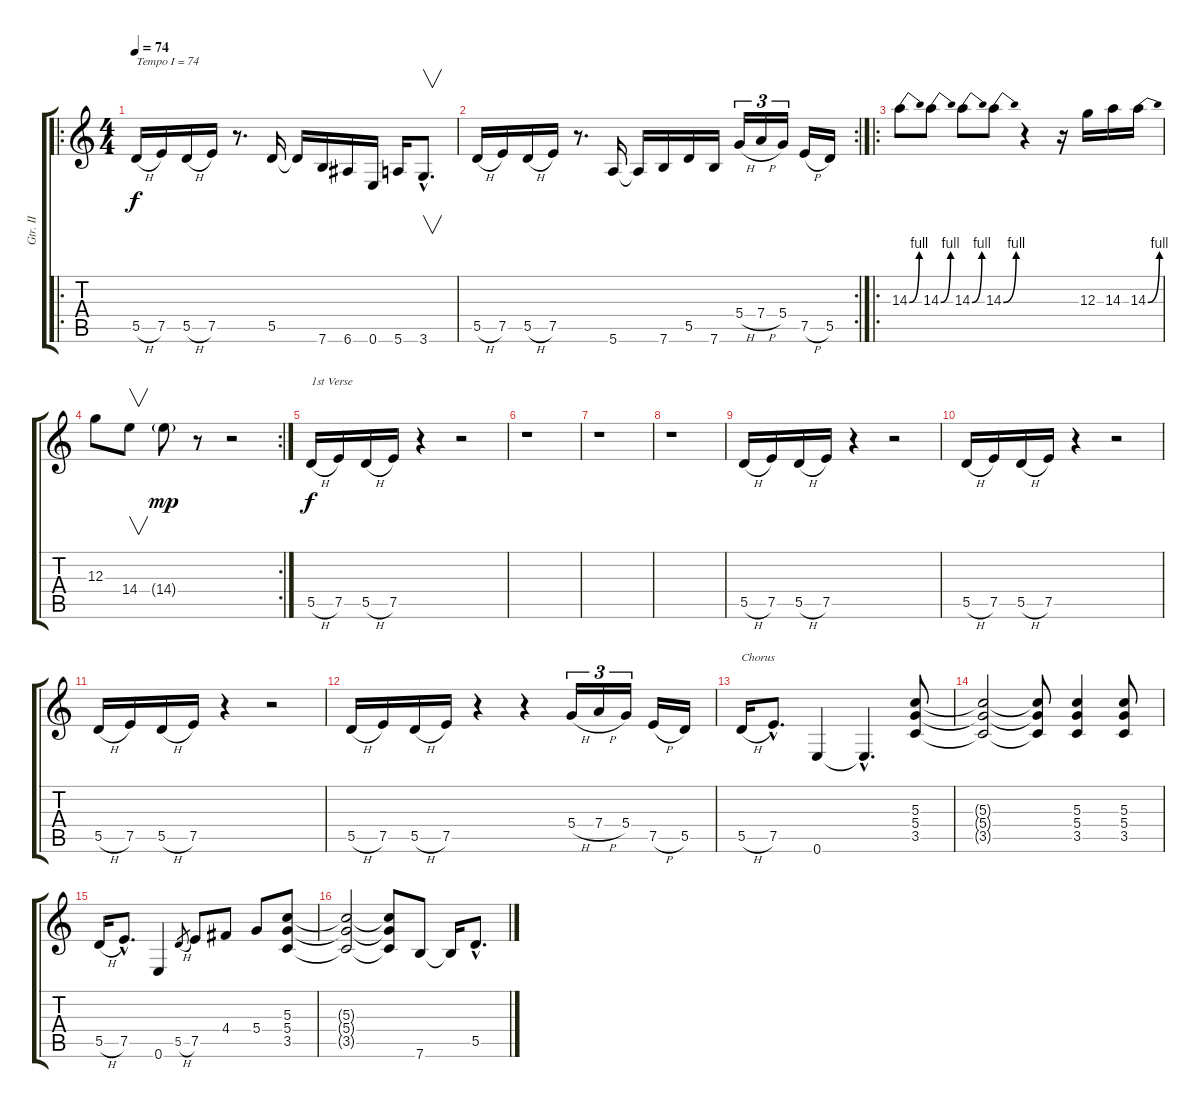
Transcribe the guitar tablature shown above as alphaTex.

\track ("Gtr. II" "Gtr. II") {instrument distortionguitar}
\staff {score tabs}
\tuning (E4 B3 G3 D3 A2 E2) {hide}
\ro
\ts (4 4)
\tempo 74
\clef g2
\ks c
5.5{h}.16{txt "Tempo I = 74" dy f instrument distortionguitar} 7.5.16 5.5{h}.16 7.5.16 r.8{d} 5.5.16 5.5{t}.16 7.6.16 6.6.16 0.6.16 5.6.16 3.6{hac}.8{v d} |
\rc 2
5.5{h}.16 7.5.16 5.5{h}.16 7.5.16 r.8{d} 5.6.16 5.6{t}.16 7.6.16 5.5.16 7.6.16 5.4{h}.16{tu (3 2)} 7.4{h}.16{tu (3 2)} 5.4.16{tu (3 2)} 7.5{h}.16 5.5.16 |
\ro
14.3{be (bend 0 0 60 4)}.8 14.3{be (bend 0 0 60 4)}.8 14.3{be (bend 0 0 60 4)}.8 14.3{be (bend 0 0 60 4)}.8 r.4 r.16 12.3.16 14.3.16 14.3{be (bend 0 0 60 4)}.16 |
\rc 2
12.3.8 14.4.8{v} 14.4{g}.8{dy mp} r.8 r.2 |
5.5{h}.16{txt "1st Verse" dy f} 7.5.16 5.5{h}.16 7.5.16 r.4 r.2 |
r.1 |
r.1 |
r.1 |
5.5{h}.16 7.5.16 5.5{h}.16 7.5.16 r.4 r.2 |
5.5{h}.16 7.5.16 5.5{h}.16 7.5.16 r.4 r.2 |
5.5{h}.16 7.5.16 5.5{h}.16 7.5.16 r.4 r.2 |
5.5{h}.16 7.5.16 5.5{h}.16 7.5.16 r.4 r.4 5.4{h}.16{tu (3 2)} 7.4{h}.16{tu (3 2)} 5.4.16{tu (3 2)} 7.5{h}.16 5.5.16 |
5.5{h}.16{txt "Chorus"} 7.5{hac}.8{d} 0.6.4 0.6{hac t}.4{d} (5.3 5.4 3.5).8 |
(5.3{t} 5.4{t} 3.5{t}).2 (5.3{t} 5.4{t} 3.5{t}).8 (5.3 5.4 3.5).4 (5.3 5.4 3.5).8 |
5.5{h}.16 7.5{hac}.8{d} 0.6.4 5.5{h}.8{gr} 7.5.8 4.4.8 5.4.8 (5.3 5.4 3.5).8 |
(5.3{t} 5.4{t} 3.5{t}).2 (5.3{t} 5.4{t} 3.5{t}).8 7.6.8 7.6{t}.16 5.5{hac}.8{d}
